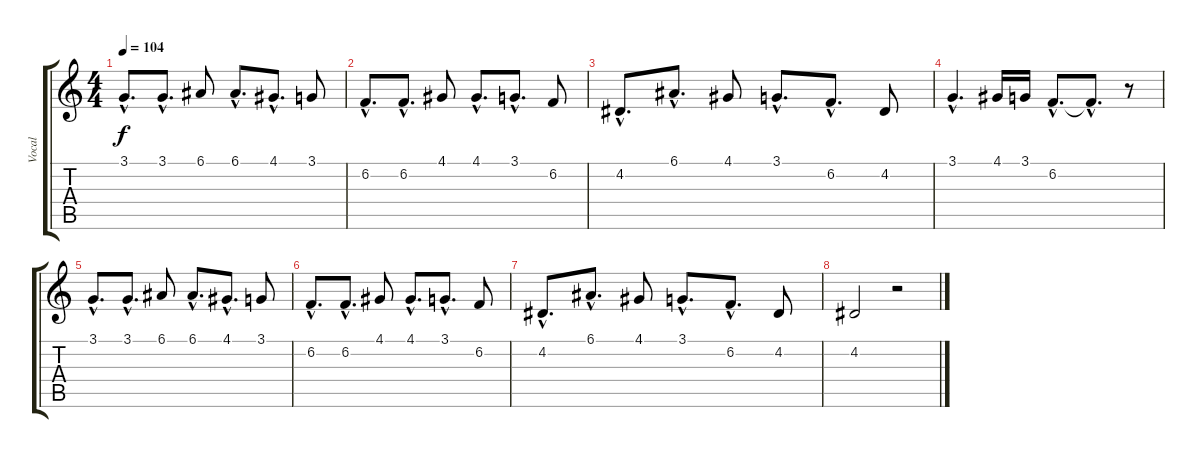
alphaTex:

\track ("Vocal" "Vocal") {instrument lead6voice}
\staff {score tabs}
\tuning (E4 B3 G3 D3 A2 E2) {hide}
\ts (4 4)
\tempo 104
\clef g2
\ks c
3.1{hac}.8{d dy f} 3.1{hac}.8{d} 6.1.8 6.1{hac}.8{d} 4.1{hac}.8{d} 3.1.8 |
6.2{hac}.8{d} 6.2{hac}.8{d} 4.1.8 4.1{hac}.8{d} 3.1{hac}.8{d} 6.2.8 |
4.2{hac}.8{d} 6.1{hac}.8{d} 4.1.8 3.1{hac}.8{d} 6.2{hac}.8{d} 4.2.8 |
3.1{hac}.4{d} 4.1.16 3.1.16 6.2{hac}.8{d} 6.2{hac t}.8{d} r.8 |
3.1{hac}.8{d} 3.1{hac}.8{d} 6.1.8 6.1{hac}.8{d} 4.1{hac}.8{d} 3.1.8 |
6.2{hac}.8{d} 6.2{hac}.8{d} 4.1.8 4.1{hac}.8{d} 3.1{hac}.8{d} 6.2.8 |
4.2{hac}.8{d} 6.1{hac}.8{d} 4.1.8 3.1{hac}.8{d} 6.2{hac}.8{d} 4.2.8 |
4.2.2 r.2
